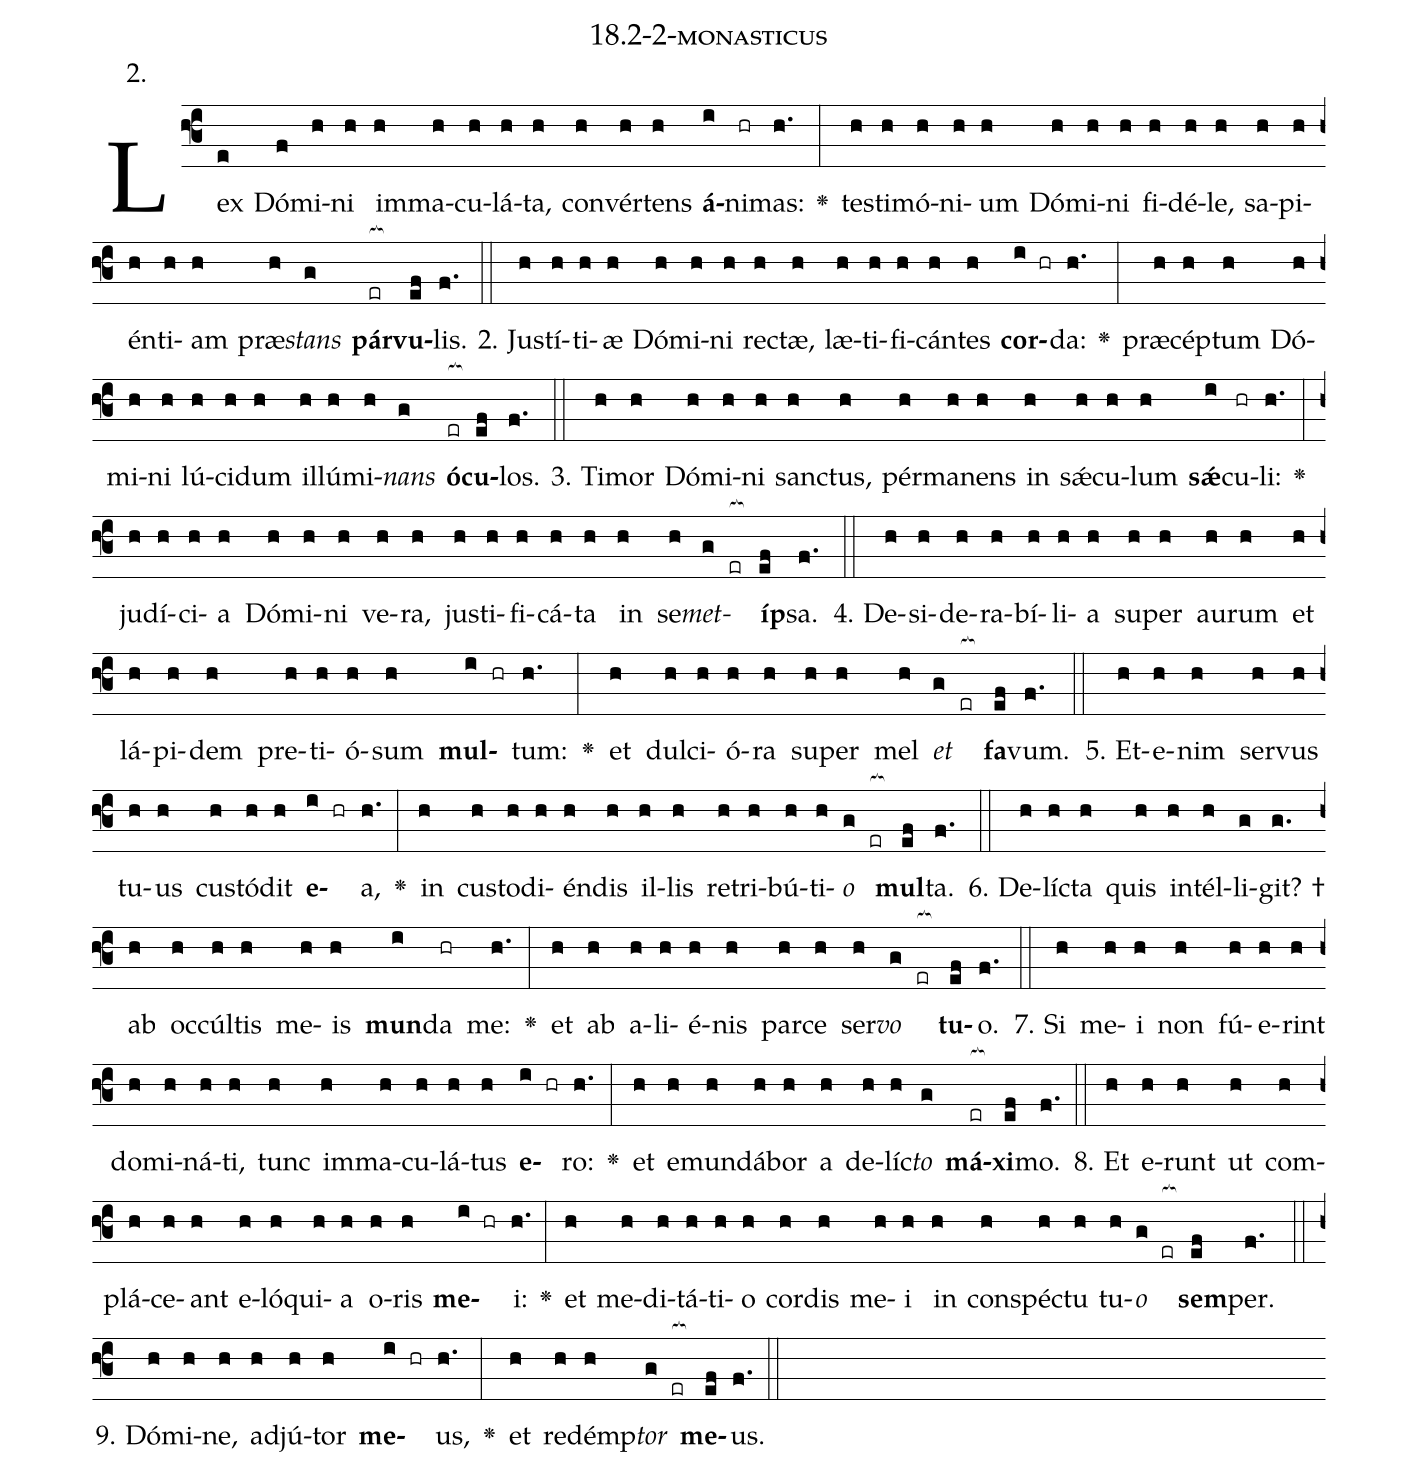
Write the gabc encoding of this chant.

name: 18.2-2-monasticus;
annotation: 2.;
%%
(f3)Lex(e) Dó(f)mi(h)ni(h) im(h)ma(h)cu(h)lá(h)ta,(h) con(h)vér(h)tens(h) <b>á</b>(i)ni(hr)mas:(h.) <v>\greheightstar</v>(:) tes(h)ti(h)mó(h)ni(h)um(h) Dó(h)mi(h)ni(h) fi(h)dé(h)le,(h) sa(h)pi(h)én(h)ti(h)am(h) præ(h)<i>stans</i>(g) <b>pár</b>(er[ocb:1{])<b>vu</b>(ef[ocb:0}])lis.(f.) (::)
2. Jus(h)tí(h)ti(h)æ(h) Dó(h)mi(h)ni(h) rec(h)tæ,(h) læ(h)ti(h)fi(h)cán(h)tes(h) <b>cor</b>(i hr)da:(h.) <v>\greheightstar</v>(:) præ(h)cép(h)tum(h) Dó(h)mi(h)ni(h) lú(h)ci(h)dum(h) il(h)lú(h)mi(h)<i>nans</i>(g) <b>ó</b>(er[ocb:1{])<b>cu</b>(ef[ocb:0}])los.(f.) (::)
3. Ti(h)mor(h) Dó(h)mi(h)ni(h) sanc(h)tus,(h) pér(h)ma(h)nens(h) in(h) sǽ(h)cu(h)lum(h) <b>sǽ</b>(i)cu(hr)li:(h.) <v>\greheightstar</v>(:) ju(h)dí(h)ci(h)a(h) Dó(h)mi(h)ni(h) ve(h)ra,(h) jus(h)ti(h)fi(h)cá(h)ta(h) in(h) se(h)<i>met</i>(g er[ocb:1{])<b>íp</b>(ef[ocb:0}])sa.(f.) (::)
4. De(h)si(h)de(h)ra(h)bí(h)li(h)a(h) su(h)per(h) au(h)rum(h) et(h) lá(h)pi(h)dem(h) pre(h)ti(h)ó(h)sum(h) <b>mul</b>(i hr)tum:(h.) <v>\greheightstar</v>(:) et(h) dul(h)ci(h)ó(h)ra(h) su(h)per(h) mel(h) <i>et</i>(g er[ocb:1{]) <b>fa</b>(ef[ocb:0}])vum.(f.) (::)
5. Et(h)e(h)nim(h) ser(h)vus(h) tu(h)us(h) cus(h)tó(h)dit(h) <b>e</b>(i hr)a,(h.) <v>\greheightstar</v>(:) in(h) cus(h)to(h)di(h)én(h)dis(h) il(h)lis(h) re(h)tri(h)bú(h)ti(h)<i>o</i>(g er[ocb:1{]) <b>mul</b>(ef[ocb:0}])ta.(f.) (::)
6. De(h)líc(h)ta(h) quis(h) in(h)tél(h)li(g)git? †(g.) ab(h) oc(h)cúl(h)tis(h) me(h)is(h) <b>mun</b>(i)da(hr) me:(h.) <v>\greheightstar</v>(:) et(h) ab(h) a(h)li(h)é(h)nis(h) par(h)ce(h) ser(h)<i>vo</i>(g er[ocb:1{]) <b>tu</b>(ef[ocb:0}])o.(f.) (::)
7. Si(h) me(h)i(h) non(h) fú(h)e(h)rint(h) do(h)mi(h)ná(h)ti,(h) tunc(h) im(h)ma(h)cu(h)lá(h)tus(h) <b>e</b>(i hr)ro:(h.) <v>\greheightstar</v>(:) et(h) e(h)mun(h)dá(h)bor(h) a(h) de(h)líc(h)<i>to</i>(g) <b>má</b>(er[ocb:1{])<b>xi</b>(ef[ocb:0}])mo.(f.) (::)
8. Et(h) e(h)runt(h) ut(h) com(h)plá(h)ce(h)ant(h) e(h)ló(h)qui(h)a(h) o(h)ris(h) <b>me</b>(i hr)i:(h.) <v>\greheightstar</v>(:) et(h) me(h)di(h)tá(h)ti(h)o(h) cor(h)dis(h) me(h)i(h) in(h) con(h)spéc(h)tu(h) tu(h)<i>o</i>(g er[ocb:1{]) <b>sem</b>(ef[ocb:0}])per.(f.) (::)
9. Dó(h)mi(h)ne,(h) ad(h)jú(h)tor(h) <b>me</b>(i hr)us,(h.) <v>\greheightstar</v>(:) et(h) red(h)émp(h)<i>tor</i>(g er[ocb:1{]) <b>me</b>(ef[ocb:0}])us.(f.) (::)
